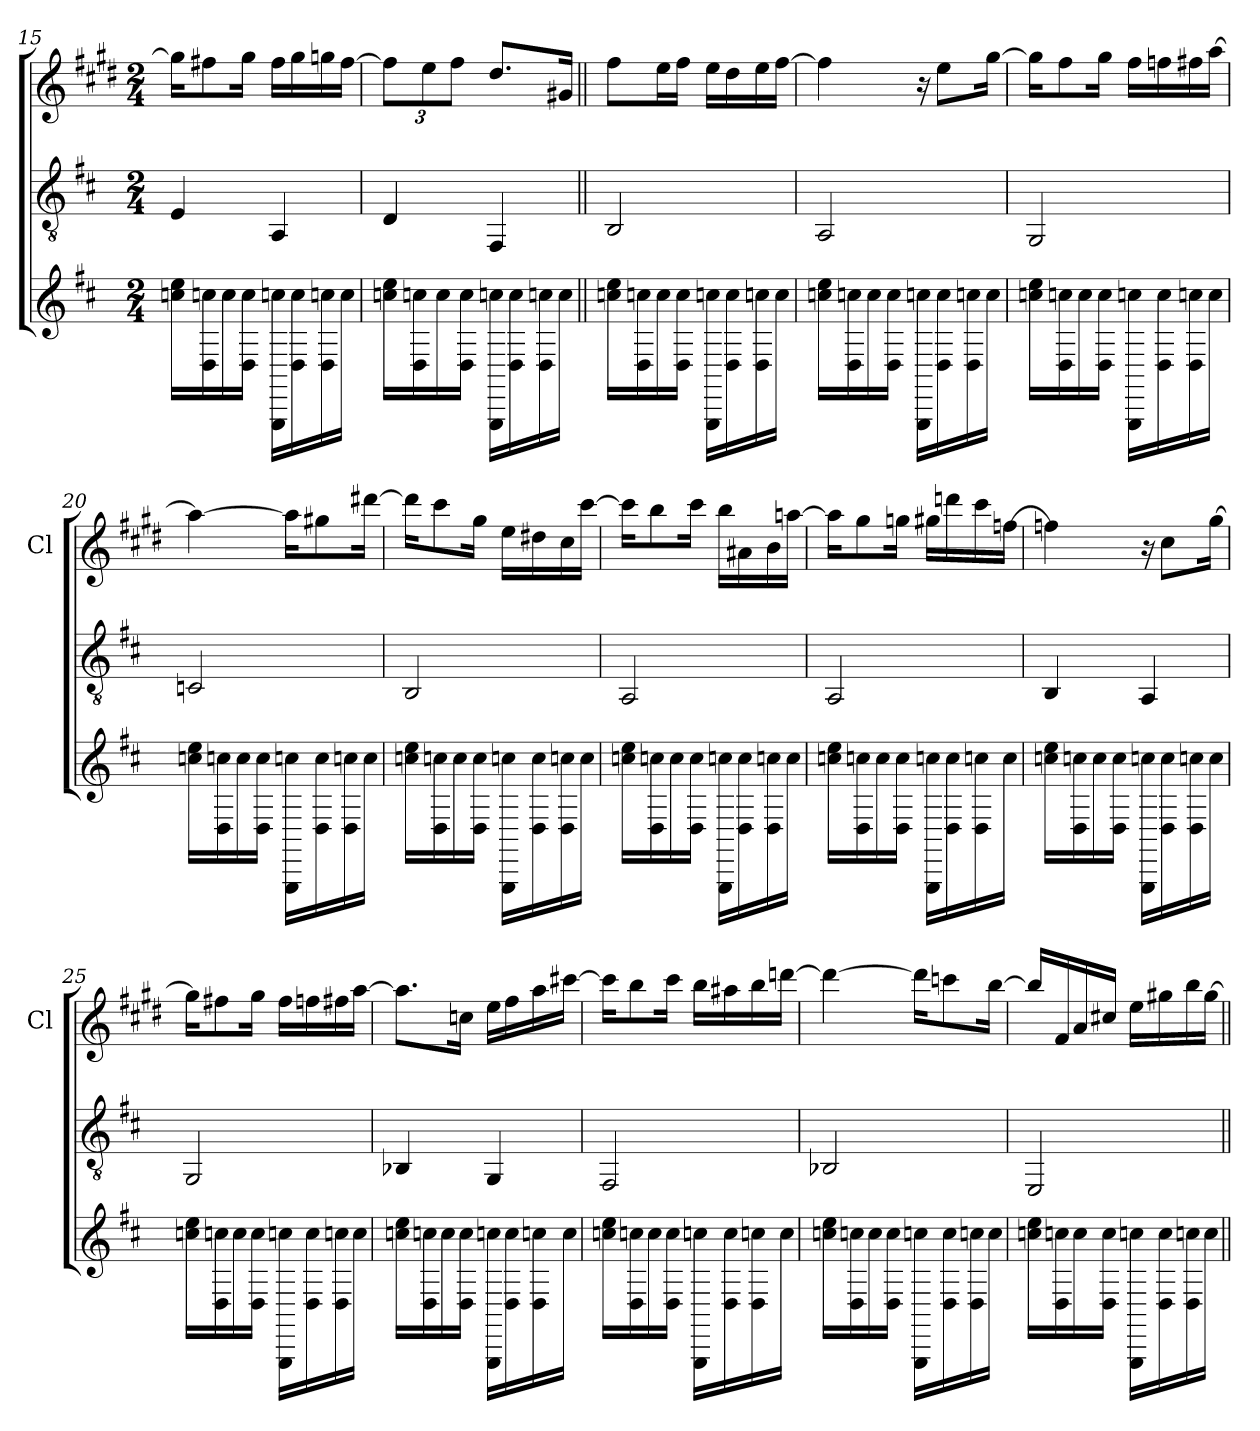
**kern	**kern	**kern
*part3	*part2	*part1
*staff3	*staff2	*staff1
*	*	*I'Cl
*clefG2	*clefGv2	*clefG2
*ITrd-7c-12	*	*ITrd1c2
*k[f#c#]	*k[f#c#]	*k[f#c#]
*D:	*D:	*D:
*M2/4	*M2/4	*M2/4
=15	=15	=15
16cccn\ 16eee\LL	4E/	16ff#\KL]
16d\ 16cccn\	.	8een\
16ccc\	.	.
16d\ 16ccc\JJ	.	16ff#\Jk
16GG\ 16cccn\LL	4AA/	16ee\LL
16d\ 16ccc\	.	16ff#\
16d\ 16cccn\	.	16ffn\
16ccc\JJ	.	[16ee\JJ
=16	=16	=16
16cccn\ 16eee\LL	4D/	12ee\L]
16d\ 16cccn\	.	.
.	.	12dd\
16ccc\	.	.
.	.	12ee\J
16d\ 16ccc\JJ	.	.
16GG\ 16cccn\LL	4FF#/	8.cc#/L
16d\ 16ccc\	.	.
16d\ 16cccn\	.	.
16ccc\JJ	.	16f#X/Jk
!!LO:LB:g=z
=17||	=17||	=17||
16cccn\ 16eee\LL	2BB/	8ee\L
16d\ 16cccn\	.	.
16ccc\	.	16dd\L
16d\ 16ccc\JJ	.	16ee\JJ
16GG\ 16cccn\LL	.	16dd\LL
16d\ 16ccc\	.	16cc#\
16d\ 16cccn\	.	16dd\
16ccc\JJ	.	[16ee\JJ
=18	=18	=18
16cccn\ 16eee\LL	2AA/	4ee\]
16d\ 16cccn\	.	.
16ccc\	.	.
16d\ 16ccc\JJ	.	.
16GG\ 16cccn\LL	.	16r
16d\ 16ccc\	.	8dd\L
16d\ 16cccn\	.	.
16ccc\JJ	.	[16ff#\Jk
=19	=19	=19
16cccn\ 16eee\LL	2GG/	16ff#\KL]
16d\ 16cccn\	.	8ee\
16ccc\	.	.
16d\ 16ccc\JJ	.	16ff#\Jk
16GG\ 16cccn\LL	.	16ee\LL
16d\ 16ccc\	.	16ee-X\
16d\ 16cccn\	.	16een\
16ccc\JJ	.	[16gg\JJ
=20	=20	=20
16cccn\ 16eee\LL	2Cn/	4gg\_
16d\ 16cccn\	.	.
16ccc\	.	.
16d\ 16ccc\JJ	.	.
16GG\ 16cccn\LL	.	16gg\KL]
16d\ 16ccc\	.	8ff#X\
16d\ 16cccn\	.	.
16ccc\JJ	.	[16ccc#X\Jk
!!LO:LB:g=z
=21	=21	=21
16cccn\ 16eee\LL	2BB/	16ccc#\KL]
16d\ 16cccn\	.	8bb\
16ccc\	.	.
16d\ 16ccc\JJ	.	16ff#\Jk
16GG\ 16cccn\LL	.	16dd\LL
16d\ 16ccc\	.	16cc#X\
16d\ 16cccn\	.	16b\
16ccc\JJ	.	[16bb\JJ
=22	=22	=22
16cccn\ 16eee\LL	2AA/	16bb\KL]
16d\ 16cccn\	.	8aa\
16ccc\	.	.
16d\ 16ccc\JJ	.	16bb\Jk
16GG\ 16cccn\LL	.	16aa\LL
16d\ 16ccc\	.	16g#X\
16d\ 16cccn\	.	16a\
16ccc\JJ	.	[16ggn\JJ
=23	=23	=23
16cccn\ 16eee\LL	2AA/	16gg\KL]
16d\ 16cccn\	.	8ff#\
16ccc\	.	.
16d\ 16ccc\JJ	.	16ffn\Jk
16GG\ 16cccn\LL	.	16ff#X\LL
16d\ 16ccc\	.	16cccn\
16d\ 16cccn\	.	16bb\
16ccc\JJ	.	[16ee-X\JJ
=24	=24	=24
16cccn\ 16eee\LL	4BB/	4ee-X\]
16d\ 16cccn\	.	.
16ccc\	.	.
16d\ 16ccc\JJ	.	.
16GG\ 16cccn\LL	4AA/	16r
16d\ 16ccc\	.	8b\L
16d\ 16cccn\	.	.
16ccc\JJ	.	[16ff#\Jk
!!LO:LB:g=z
=25	=25	=25
16cccn\ 16eee\LL	2GG/	16ff#\KL]
16d\ 16cccn\	.	8een\
16ccc\	.	.
16d\ 16ccc\JJ	.	16ff#\Jk
16GG\ 16cccn\LL	.	16ee\LL
16d\ 16ccc\	.	16ee-X\
16d\ 16cccn\	.	16een\
16ccc\JJ	.	[16gg\JJ
=26	=26	=26
16cccn\ 16eee\LL	4BB-X/	8.gg\L]
16d\ 16cccn\	.	.
16ccc\	.	.
16d\ 16ccc\JJ	.	16b-X\Jk
16GG\ 16cccn\LL	4GG/	16dd\LL
16d\ 16ccc\	.	16ee\
16d\ 16cccn\	.	16gg\
16ccc\JJ	.	[16bbn\JJ
=27	=27	=27
16cccn\ 16eee\LL	2FF#/	16bb\KL]
16d\ 16cccn\	.	8aa\
16ccc\	.	.
16d\ 16ccc\JJ	.	16bb\Jk
16GG\ 16cccn\LL	.	16aa\LL
16d\ 16ccc\	.	16gg#X\
16d\ 16cccn\	.	16aa\
16ccc\JJ	.	[16cccn\JJ
=28	=28	=28
16cccn\ 16eee\LL	2BB-X/	4cccn\_
16d\ 16cccn\	.	.
16ccc\	.	.
16d\ 16ccc\JJ	.	.
16GG\ 16cccn\LL	.	16ccc\KL]
16d\ 16ccc\	.	8bb-X\
16d\ 16cccn\	.	.
16ccc\JJ	.	[16aa\Jk
!!LO:LB:g=z
=29	=29	=29
16cccn\ 16eee\LL	2EE/	16aa/LL]
16d\ 16cccn\	.	16e/
16ccc\	.	16g/
16d\ 16ccc\JJ	.	16bn/JJ
16GG\ 16cccn\LL	.	16dd\LL
16d\ 16ccc\	.	16ff#X\
16d\ 16cccn\	.	16aa\
16ccc\JJ	.	[16ff#\JJ
=||	=||	=||
*-	*-	*-
